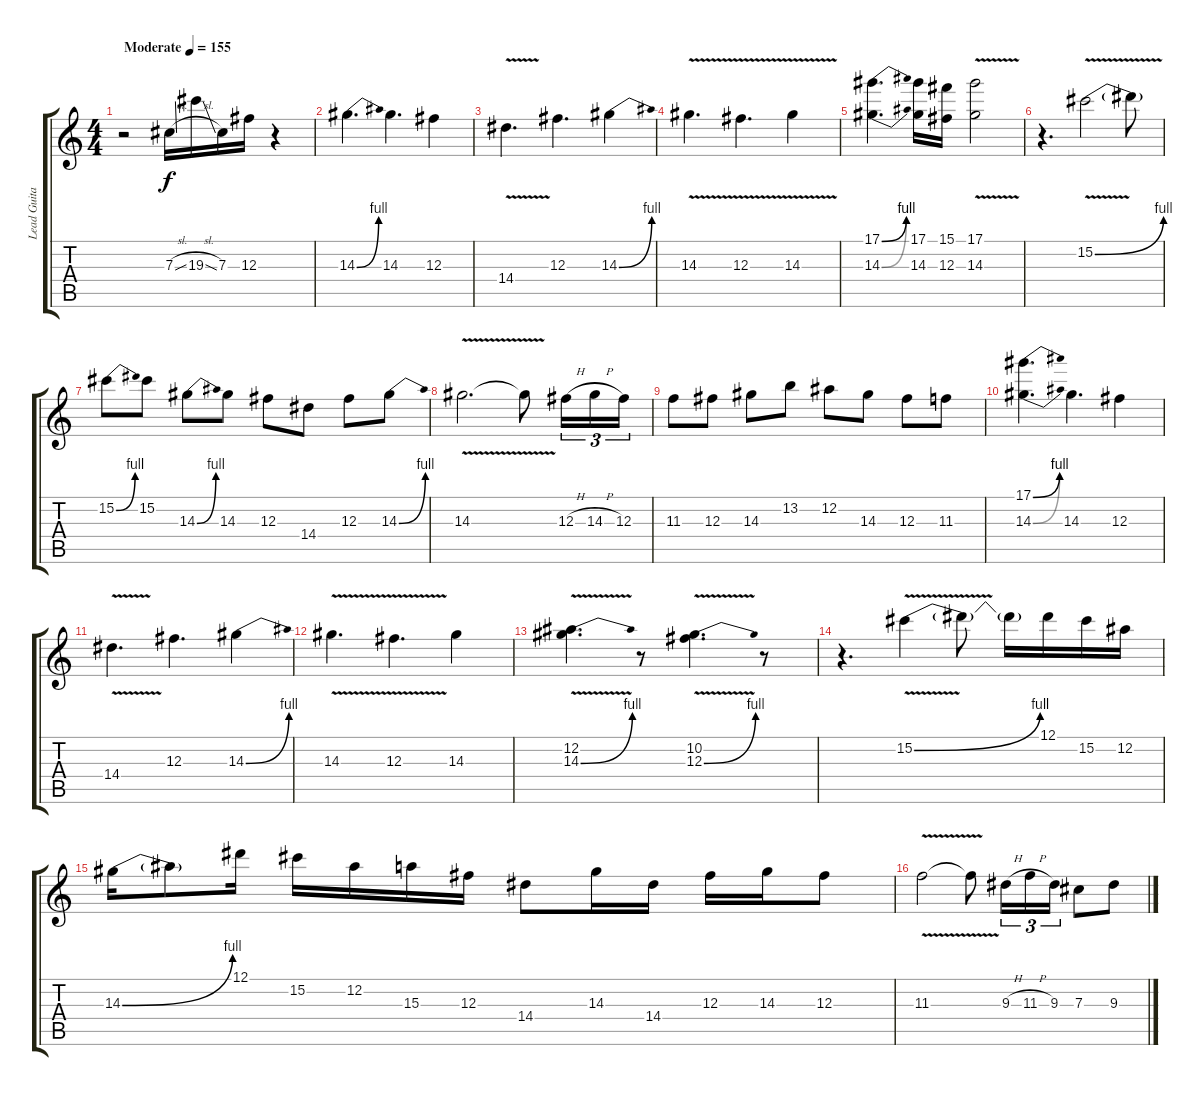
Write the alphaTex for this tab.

\track ("Lead Guitar 1" "Lead Guita") {instrument overdrivenguitar}
\staff {score tabs}
\tuning (Eb4 Bb3 Gb3 Db3 Ab2 Eb2) {hide}
\ts (4 4)
\tempo (155 "Moderate")
\clef g2
\ks c
r.2{dy f instrument overdrivenguitar} 7.3{sl}.16 19.3{sl}.16 7.3.16 12.3.16 r.4 |
14.3{be (bend 0 0 60 4)}.4{d} 14.3.4{d} 12.3.4 |
14.4{v}.4{d} 12.3.4{d} 14.3{be (bend 0 0 60 4)}.4 |
14.3{v}.4{d} 12.3{v}.4{d} 14.3{v}.4 |
(17.1{be (bend 0 0 60 4)} 14.3{be (bend 0 0 60 4)}).4{d} (17.1 14.3).16 (15.1 12.3).16 (17.1{v} 14.3{v}).2 |
r.4{d} 15.2{be (bend 0 0 60 4) v}.2 15.2{t}.8 |
15.2{be (bend 0 0 60 4)}.8 15.2.8 14.3{be (bend 0 0 60 4)}.8 14.3.8 12.3.8 14.4.8 12.3.8 14.3{be (bend 0 0 60 4)}.8 |
14.3{v}.2{d} 14.3{t}.8 12.3{h}.16{tu (3 2)} 14.3{h}.16{tu (3 2)} 12.3.16{tu (3 2)} |
11.3.8 12.3.8 14.3.8 13.2.8 12.2.8 14.3.8 12.3.8 11.3.8 |
(17.1{be (bend 0 0 60 4)} 14.3{be (bend 0 0 60 4)}).4{d} 14.3.4{d} 12.3.4 |
14.4{v}.4{d} 12.3.4{d} 14.3{be (bend 0 0 60 4)}.4 |
14.3{v}.4{d} 12.3{v}.4{d} 14.3.4 |
(12.2 14.3{be (bend 0 0 60 4) v}).4{d} r.8 (10.2 12.3{be (bend 0 0 60 4) v}).4{d} r.8 |
r.4{d} 15.2{be (bend 0 0 60 4) v}.4 15.2{t}.8 15.2{t}.16 12.1.16 15.2.16 12.2.16 |
14.3{be (bend 0 0 60 4)}.16 14.3{t}.8 12.1.16 15.2.16 12.2.16 15.3.16 12.3.16 14.4.8 14.3.16 14.4.16 12.3.16 14.3.16 12.3.8 |
11.3{v}.2 11.3{t}.8 9.3{h}.16{tu (3 2)} 11.3{h}.16{tu (3 2)} 9.3.16{tu (3 2)} 7.3.8 9.3.8
